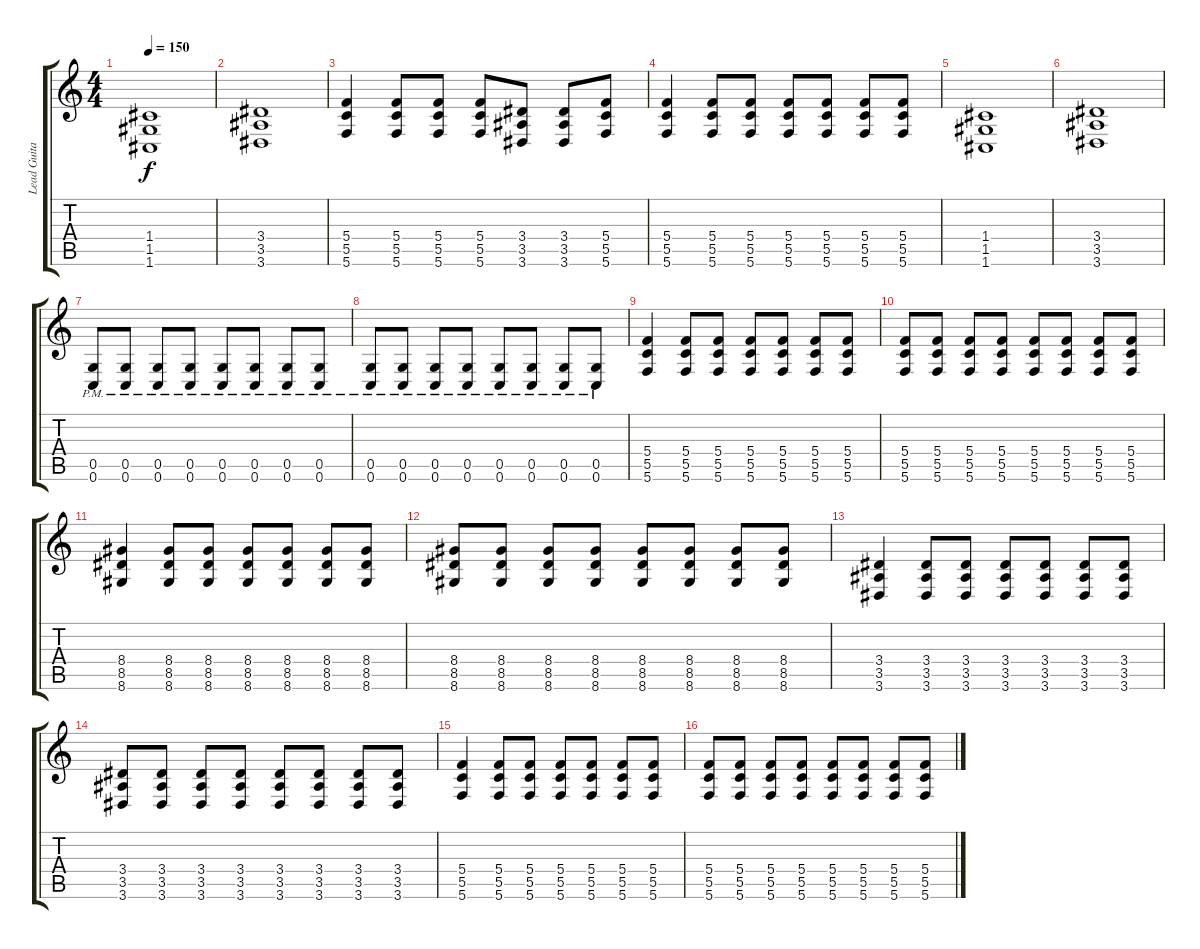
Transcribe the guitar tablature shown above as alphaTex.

\track ("Lead Guitar" "Lead Guita") {instrument distortionguitar}
\staff {score tabs}
\tuning (D4 A3 F3 C3 G2 C2) {hide}
\ts (4 4)
\tempo 150
\clef g2
\ks c
(1.4 1.5 1.6).1{dy f} |
(3.4 3.5 3.6).1 |
(5.4 5.5 5.6).4 (5.4 5.5 5.6).8 (5.4 5.5 5.6).8 (5.4 5.5 5.6).8 (3.4 3.5 3.6).8 (3.4 3.5 3.6).8 (5.4 5.5 5.6).8 |
(5.4 5.5 5.6).4 (5.4 5.5 5.6).8 (5.4 5.5 5.6).8 (5.4 5.5 5.6).8 (5.4 5.5 5.6).8 (5.4 5.5 5.6).8 (5.4 5.5 5.6).8 |
(1.4 1.5 1.6).1 |
(3.4 3.5 3.6).1 |
(0.5{pm} 0.6{pm}).8 (0.5{pm} 0.6{pm}).8 (0.5{pm} 0.6{pm}).8 (0.5{pm} 0.6{pm}).8 (0.5{pm} 0.6{pm}).8 (0.5{pm} 0.6{pm}).8 (0.5{pm} 0.6{pm}).8 (0.5{pm} 0.6{pm}).8 |
(0.5{pm} 0.6{pm}).8 (0.5{pm} 0.6{pm}).8 (0.5{pm} 0.6{pm}).8 (0.5{pm} 0.6{pm}).8 (0.5{pm} 0.6{pm}).8 (0.5{pm} 0.6{pm}).8 (0.5{pm} 0.6{pm}).8 (0.5{pm} 0.6{pm}).8 |
(5.4 5.5 5.6).4 (5.4 5.5 5.6).8 (5.4 5.5 5.6).8 (5.4 5.5 5.6).8 (5.4 5.5 5.6).8 (5.4 5.5 5.6).8 (5.4 5.5 5.6).8 |
(5.4 5.5 5.6).8 (5.4 5.5 5.6).8 (5.4 5.5 5.6).8 (5.4 5.5 5.6).8 (5.4 5.5 5.6).8 (5.4 5.5 5.6).8 (5.4 5.5 5.6).8 (5.4 5.5 5.6).8 |
(8.4 8.5 8.6).4 (8.4 8.5 8.6).8 (8.4 8.5 8.6).8 (8.4 8.5 8.6).8 (8.4 8.5 8.6).8 (8.4 8.5 8.6).8 (8.4 8.5 8.6).8 |
(8.4 8.5 8.6).8 (8.4 8.5 8.6).8 (8.4 8.5 8.6).8 (8.4 8.5 8.6).8 (8.4 8.5 8.6).8 (8.4 8.5 8.6).8 (8.4 8.5 8.6).8 (8.4 8.5 8.6).8 |
(3.4 3.5 3.6).4 (3.4 3.5 3.6).8 (3.4 3.5 3.6).8 (3.4 3.5 3.6).8 (3.4 3.5 3.6).8 (3.4 3.5 3.6).8 (3.4 3.5 3.6).8 |
(3.4 3.5 3.6).8 (3.4 3.5 3.6).8 (3.4 3.5 3.6).8 (3.4 3.5 3.6).8 (3.4 3.5 3.6).8 (3.4 3.5 3.6).8 (3.4 3.5 3.6).8 (3.4 3.5 3.6).8 |
(5.4 5.5 5.6).4 (5.4 5.5 5.6).8 (5.4 5.5 5.6).8 (5.4 5.5 5.6).8 (5.4 5.5 5.6).8 (5.4 5.5 5.6).8 (5.4 5.5 5.6).8 |
(5.4 5.5 5.6).8 (5.4 5.5 5.6).8 (5.4 5.5 5.6).8 (5.4 5.5 5.6).8 (5.4 5.5 5.6).8 (5.4 5.5 5.6).8 (5.4 5.5 5.6).8 (5.4 5.5 5.6).8
